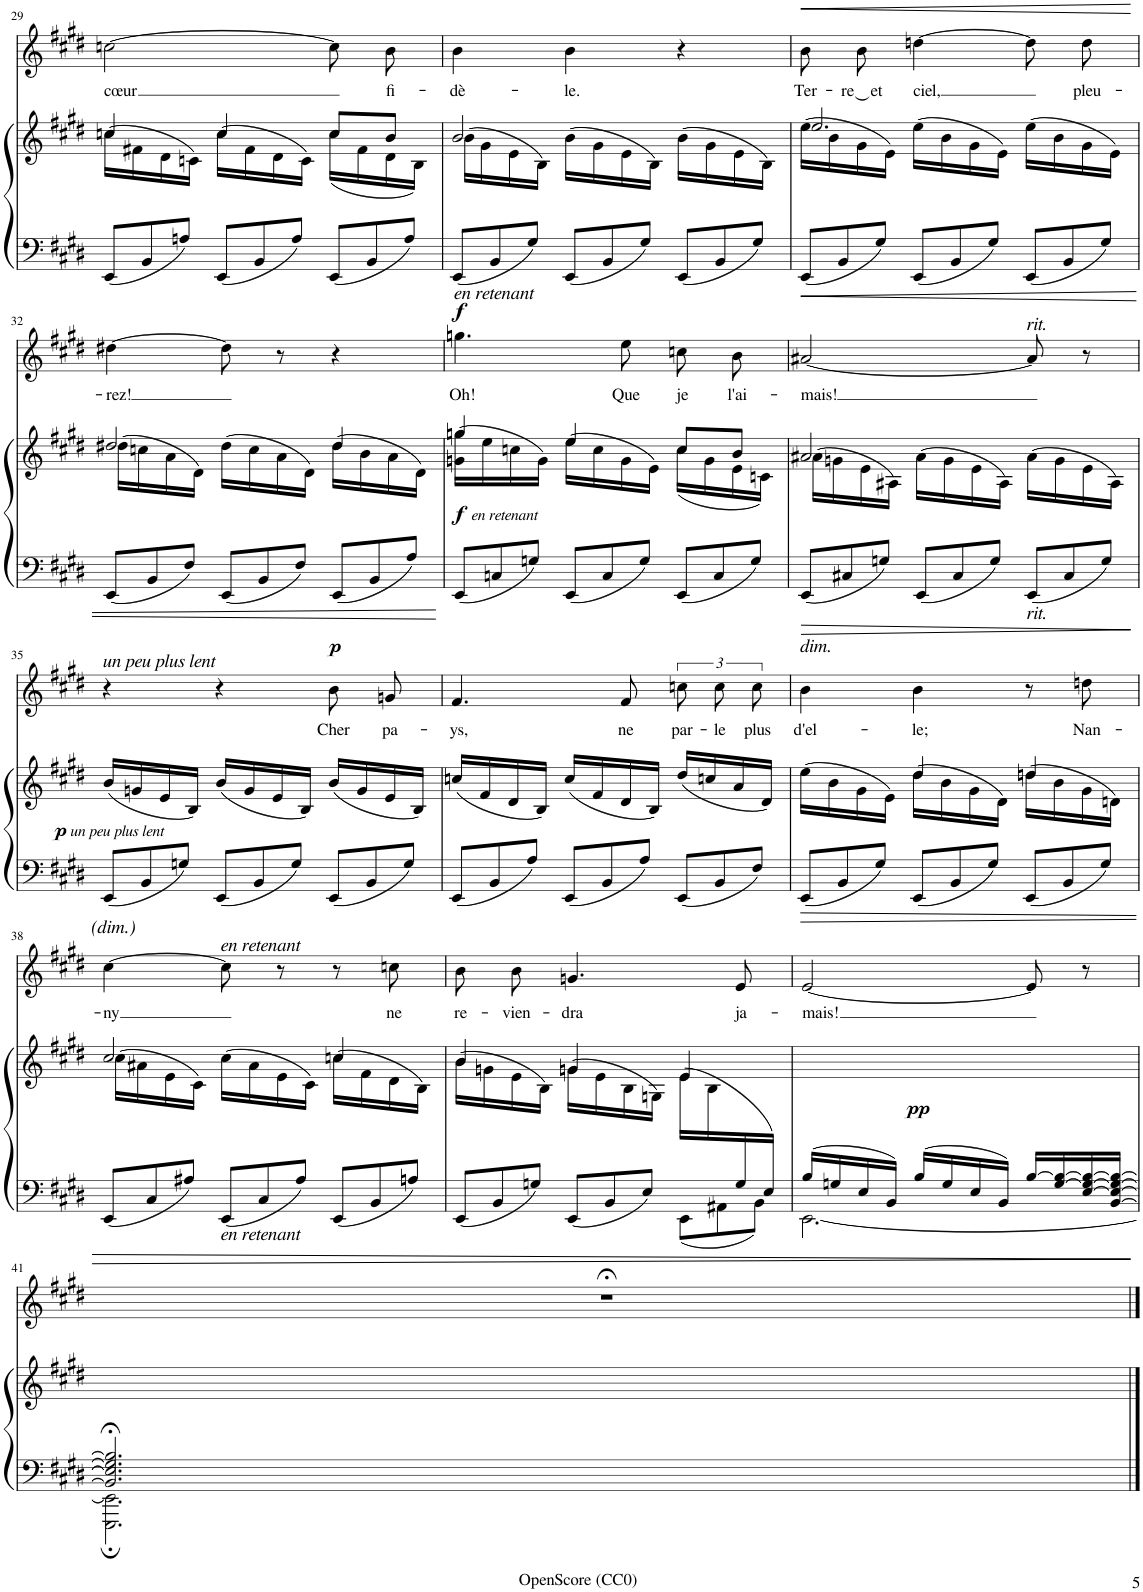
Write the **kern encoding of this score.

**kern	**kern	**dynam	**kern	**text	**dynam
*part2	*part2	*part2	*part1	*part1	*part1
*staff3	*staff2	*staff2/3	*staff1	*staff1	*staff1
*I"Piano	*	*	*I"Voice	*	*
*I'Pno	*	*	*	*	*
!!LO:PB:g=z
*clefF4	*clefG2	*	*clefG2	*	*
*k[f#c#g#d#]	*k[f#c#g#d#]	*	*k[f#c#g#d#]	*	*
*M3/4	*M3/4	*	*M3/4	*	*
*Xbrackettup	*	*	*	*	*
=29	=29	=29	=29	=29	=29
*	*^	*	*	*	*
!	!	!	!	!	!LO:LY:b	!
12EE/L	4ccn/	(>16cc\LL	.	[2ccn\	cœur	.
.	.	16f#X\	.	.	.	.
12BB/	.	.	.	.	.	.
.	.	16d#\	.	.	.	.
12An/J	.	.	.	.	.	.
.	.	16cn\JJ)	.	.	.	.
12EE/L	4cc/	(>16cc\LL	.	.	.	.
.	.	16f#\	.	.	.	.
12BB/	.	.	.	.	.	.
.	.	16d#\	.	.	.	.
12A/J	.	.	.	.	.	.
.	.	16c\JJ)	.	.	.	.
12EE/L	8cc/L	(16cc\LL	.	8cc\L]	.	.
.	.	16f#\	.	.	.	.
12BB/	.	.	.	.	.	.
!	!	!	!	!	!LO:LY:b	!
.	8b/J	16d#\	.	8b\J	fi-	.
12A/J	.	.	.	.	.	.
.	.	16B\JJ)	.	.	.	.
=30	=30	=30	=30	=30	=30	=30
!	!	!	!	!	!LO:LY:b	!
12EE/L	2b/	(>16b\LL	.	4b\	-dè-	.
.	.	16g#\	.	.	.	.
12BB/	.	.	.	.	.	.
.	.	16e\	.	.	.	.
12G#/J	.	.	.	.	.	.
.	.	16B\JJ)	.	.	.	.
!	!	!	!	!	!LO:LY:b	!
12EE/L	.	(>16b\LL	.	4b\	-le.	.
.	.	16g#\	.	.	.	.
12BB/	.	.	.	.	.	.
.	.	16e\	.	.	.	.
12G#/J	.	.	.	.	.	.
.	.	16B\JJ)	.	.	.	.
12EE/L	4ryy	(>16b\LL	.	4r	.	.
.	.	16g#\	.	.	.	.
12BB/	.	.	.	.	.	.
.	.	16e\	.	.	.	.
12G#/J	.	.	.	.	.	.
.	.	16B\JJ)	.	.	.	.
=31	=31	=31	=31	=31	=31	=31
!	!	!	!	!	!LO:LY:b	!LO:HP:b
12EE/L	2.ee/	(>16ee\LL	.	8b\L	Ter-	<
.	.	16b\	.	.	.	.
12BB/	.	.	.	.	.	.
!	!	!	!	!	!LO:LY:b	!
.	.	16g#\	.	8b\J	-re‿et	.
12G#/J	.	.	.	.	.	.
.	.	16e\JJ)	.	.	.	.
!	!	!	!	!	!LO:LY:b	!
12EE/L	.	(>16ee\LL	.	[4ddn\	ciel,	.
.	.	16b\	.	.	.	.
12BB/	.	.	.	.	.	.
.	.	16g#\	.	.	.	.
12G#/J	.	.	.	.	.	.
.	.	16e\JJ)	.	.	.	.
12EE/L	.	(>16ee\LL	.	8dd\L]	.	.
.	.	16b\	.	.	.	.
12BB/	.	.	.	.	.	.
!	!	!	!	!	!LO:LY:b	!
.	.	16g#\	.	8dd\J	pleu-	.
12G#/J	.	.	.	.	.	.
.	.	16e\JJ)	.	.	.	.
*	*v	*v	*	*	*	*
.	.	.	.	.	[
!!LO:LB:g=z
=32	=32	=32	=32	=32	=32
*	*^	*	*	*	*
!	!	!	!	!	!LO:LY:b	!
12EE/L	2dd#X/	(>16dd#\LL	.	[4dd#X\	-rez!	.
.	.	16ccn\	.	.	.	.
12BB/	.	.	.	.	.	.
.	.	16a\	.	.	.	.
12F#/J	.	.	.	.	.	.
.	.	16d#\JJ)	.	.	.	.
12EE/L	.	(>16dd#\LL	.	8dd#\]	.	.
.	.	16cc\	.	.	.	.
12BB/	.	.	.	.	.	.
.	.	16a\	.	8r	.	.
12F#/J	.	.	.	.	.	.
.	.	16d#\JJ)	.	.	.	.
12EE/L	4dd#/	(>16dd#\LL	.	4r	.	.
.	.	16b\	.	.	.	.
12BB/	.	.	.	.	.	.
.	.	16a\	.	.	.	.
12A/J	.	.	.	.	.	.
.	.	16d#\JJ)	.	.	.	.
=33	=33	=33	=33	=33	=33	=33
!	!	!	!	!LO:TX:a:i:t=en retenant	!	!
!	!	!	!LO:DY:b	!	!LO:LY:b	!
!	!	!	!LO:DY:n=1:b	!	!	!LO:DY:a
12EE/L	4ggn/	(>16gn\ 16gg\LL	f other-dynamics	4.ggn\	Oh!	f
.	.	16ee\	.	.	.	.
12Cn/	.	.	.	.	.	.
.	.	16ccn\	.	.	.	.
12Gn/J	.	.	.	.	.	.
.	.	16g\JJ)	.	.	.	.
12EE/L	4ee/	(>16ee\LL	.	.	.	.
.	.	16cc\	.	.	.	.
12C/	.	.	.	.	.	.
!	!	!	!	!	!LO:LY:b	!
.	.	16g\	.	8ee\	Que	.
12G/J	.	.	.	.	.	.
.	.	16e\JJ)	.	.	.	.
!	!	!	!	!	!LO:LY:b	!
12EE/L	8cc/L	(16cc\LL	.	8ccn\L	je	.
.	.	16g\	.	.	.	.
12C/	.	.	.	.	.	.
!	!	!	!	!	!LO:LY:b	!
.	8b/J	16e\	.	8b\J	l'ai-	.
12G/J	.	.	.	.	.	.
.	.	16cn\JJ)	.	.	.	.
=34	=34	=34	=34	=34	=34	=34
!	!	!	!	!	!LO:LY:b	!
12EE/L	2a#X/	(>16a#\LL	.	[2a#X/	-mais!	.
.	.	16gn\	.	.	.	.
12C#X/	.	.	.	.	.	.
.	.	16e\	.	.	.	.
12Gn/J	.	.	.	.	.	.
.	.	16A#X\JJ)	.	.	.	.
12EE/L	.	(>16a#\LL	.	.	.	.
.	.	16g\	.	.	.	.
12C#/	.	.	.	.	.	.
.	.	16e\	.	.	.	.
12G/J	.	.	.	.	.	.
.	.	16A#\JJ)	.	.	.	.
!	!	!	!	!LO:TX:a:i:t=rit.	!	!
!LO:TX:b:i:t=rit.	!	!	!	!	!	!
12EE/L	4ryy	(>16a#\LL	.	8a#/]	.	.
.	.	16g\	.	.	.	.
12C#/	.	.	.	.	.	.
.	.	16e\	.	8r	.	.
12G/J	.	.	.	.	.	.
.	.	16A#\JJ)	.	.	.	.
!!LO:LB:g=z
=35	=35	=35	=35	=35	=35	=35
!	!	!	!	!LO:TX:a:i:t=un peu plus lent	!	!
!	!	!	!LO:DY:b	!	!	!
!	!	!	!LO:DY:n=1:b	!	!	!
*	*v	*v	*	*	*	*
12EE/L	(16b/LL	p other-dynamics	4r	.	.
.	16gn/	.	.	.	.
12BB/	.	.	.	.	.
.	16e/	.	.	.	.
12Gn/J	.	.	.	.	.
.	16B/JJ)	.	.	.	.
12EE/L	(16b/LL	.	4r	.	.
.	16g/	.	.	.	.
12BB/	.	.	.	.	.
.	16e/	.	.	.	.
12G/J	.	.	.	.	.
.	16B/JJ)	.	.	.	.
!	!	!	!	!LO:LY:b	!LO:DY:a
12EE/L	(16b/LL	.	8b/L	Cher	p
.	16g/	.	.	.	.
12BB/	.	.	.	.	.
!	!	!	!	!LO:LY:b	!
.	16e/	.	8gn/J	pa-	.
12G/J	.	.	.	.	.
.	16B/JJ)	.	.	.	.
=36	=36	=36	=36	=36	=36
!	!	!	!	!LO:LY:b	!
12EE/L	(16ccn/LL	.	4.f#/	-ys,	.
.	16f#/	.	.	.	.
12BB/	.	.	.	.	.
.	16d#/	.	.	.	.
12A/J	.	.	.	.	.
.	16B/JJ)	.	.	.	.
12EE/L	(16cc/LL	.	.	.	.
.	16f#/	.	.	.	.
12BB/	.	.	.	.	.
!	!	!	!	!LO:LY:b	!
.	16d#/	.	8f#/	ne	.
12A/J	.	.	.	.	.
.	16B/JJ)	.	.	.	.
!	!	!	!	!LO:LY:b	!
12EE/L	(16dd#/LL	.	12ccn\L	par-	.
.	16ccn/	.	.	.	.
!	!	!	!	!LO:LY:b	!
12BB/	.	.	12cc\	-le	.
.	16a/	.	.	.	.
!	!	!	!	!LO:LY:b	!
12F#/J	.	.	12cc\J	plus	.
.	16d#/JJ)	.	.	.	.
=37	=37	=37	=37	=37	=37
*	*^	*	*	*	*
!	!	!	!	!LO:TX:a:i:t=dim.	!	!
!	!	!	!	!	!LO:LY:b	!
12EE/L	4ryy	(>16ee\LL	.	4b\	d'el-	.
.	.	16b\	.	.	.	.
12BB/	.	.	.	.	.	.
.	.	16g#\	.	.	.	.
12G#/J	.	.	.	.	.	.
.	.	16e\JJ)	.	.	.	.
!	!	!	!	!	!LO:LY:b	!
12EE/L	4dd#/	(>16dd#\LL	.	4b\	-le;	.
.	.	16b\	.	.	.	.
12BB/	.	.	.	.	.	.
.	.	16g#\	.	.	.	.
12G#/J	.	.	.	.	.	.
.	.	16d#\JJ)	.	.	.	.
12EE/L	4ddn/	(>16dd\LL	.	8r	.	.
.	.	16b\	.	.	.	.
12BB/	.	.	.	.	.	.
!	!	!	!	!	!LO:LY:b	!
.	.	16g#\	.	8ddn\	Nan-	.
12G#/J	.	.	.	.	.	.
.	.	16dn\JJ)	.	.	.	.
!!LO:LB:g=z
=38	=38	=38	=38	=38	=38	=38
!	!	!	!	!	!LO:LY:b	!
12EE/L	2cc#/	(>16cc#\LL	.	[4cc#\	-ny	.
.	.	16a#X\	.	.	.	.
12C#/	.	.	.	.	.	.
.	.	16e\	.	.	.	.
12A#X/J	.	.	.	.	.	.
.	.	16c#\JJ)	.	.	.	.
!	!	!	!	!LO:TX:a:i:t=en retenant	!	!
!LO:TX:b:i:t=en retenant	!	!	!	!	!	!
12EE/L	.	(>16cc#\LL	.	8cc#\]	.	.
.	.	16a#\	.	.	.	.
12C#/	.	.	.	.	.	.
.	.	16e\	.	8r	.	.
12A#/J	.	.	.	.	.	.
.	.	16c#\JJ)	.	.	.	.
12EE/L	4ccn/	(>16cc\LL	.	8r	.	.
.	.	16f#\	.	.	.	.
12BB/	.	.	.	.	.	.
!	!	!	!	!	!LO:LY:b	!
.	.	16d#\	.	8ccn\	ne	.
12An/J	.	.	.	.	.	.
.	.	16B\JJ)	.	.	.	.
=39	=39	=39	=39	=39	=39	=39
*^	*	*	*	*	*	*
!	!	!	!	!	!	!LO:LY:b	!
8ryy	12EE/L	4b/	(>16b\LL	.	8b\L	re-	.
.	.	.	16gn\	.	.	.	.
.	12BB/	.	.	.	.	.	.
!	!	!	!	!	!	!LO:LY:b	!
.	.	.	16e\	.	8b\J	-vien-	.
.	12Gn/J	.	.	.	.	.	.
.	.	.	16B\JJ)	.	.	.	.
!	!	!	!	!	!	!LO:LY:b	!
.	12EE/L	4gn/	(>16g\LL	.	4.gn/	-dra	.
.	.	.	16e\	.	.	.	.
.	12BB/	.	.	.	.	.	.
.	.	.	16B\	.	.	.	.
.	12E/J	.	.	.	.	.	.
.	.	.	16Gn\JJ)	.	.	.	.
*	*brackettup	*	*	*	*	*	*
.	12EE\L	4e/	(>16e\LL	.	.	.	.
.	.	.	16B\	.	.	.	.
.	12AA#X\	.	.	.	.	.	.
!	!	!	!	!	!	!LO:LY:b	!
16G/	.	.	8ryy	.	8e/	ja-	.
.	12BB\J	.	.	.	.	.	.
16E/JJ)	.	.	.	.	.	.	.
*	*	*v	*v	*	*	*	*
=40	=40	=40	=40	=40	=40	=40
!	!	!	!	!	!LO:LY:b	!
16B/LL	[2.EE\	2.ryy	.	[2e/	-mais!	.
16Gn/	.	.	.	.	.	.
16E/	.	.	.	.	.	.
16BB/JJ	.	.	.	.	.	.
!	!	!	!LO:DY:a=2	!	!	!
16B/LL	.	.	pp	.	.	.
16G/	.	.	.	.	.	.
16E/	.	.	.	.	.	.
16BB/JJ	.	.	.	.	.	.
[16B/LL	.	.	.	8e/]	.	.
[16G/ 16B/_	.	.	.	.	.	.
[16E/ 16G/_ 16B/_	.	.	.	8r	.	.
[16BB/ 16E/_ 16G/_ 16B/_JJ	.	.	.	.	.	.
!!LO:LB:g=z
=41	=41	=41	=41	=41	=41	=41
2.BB/];< 2.E/];< 2.G/];< 2.B/];<	2.EEE\; 2.EE\];	2.ryy	.	2.r;<	.	.
*v	*v	*	*	*	*	*
==	==	==	==	==	==
*-	*-	*-	*-	*-	*-
